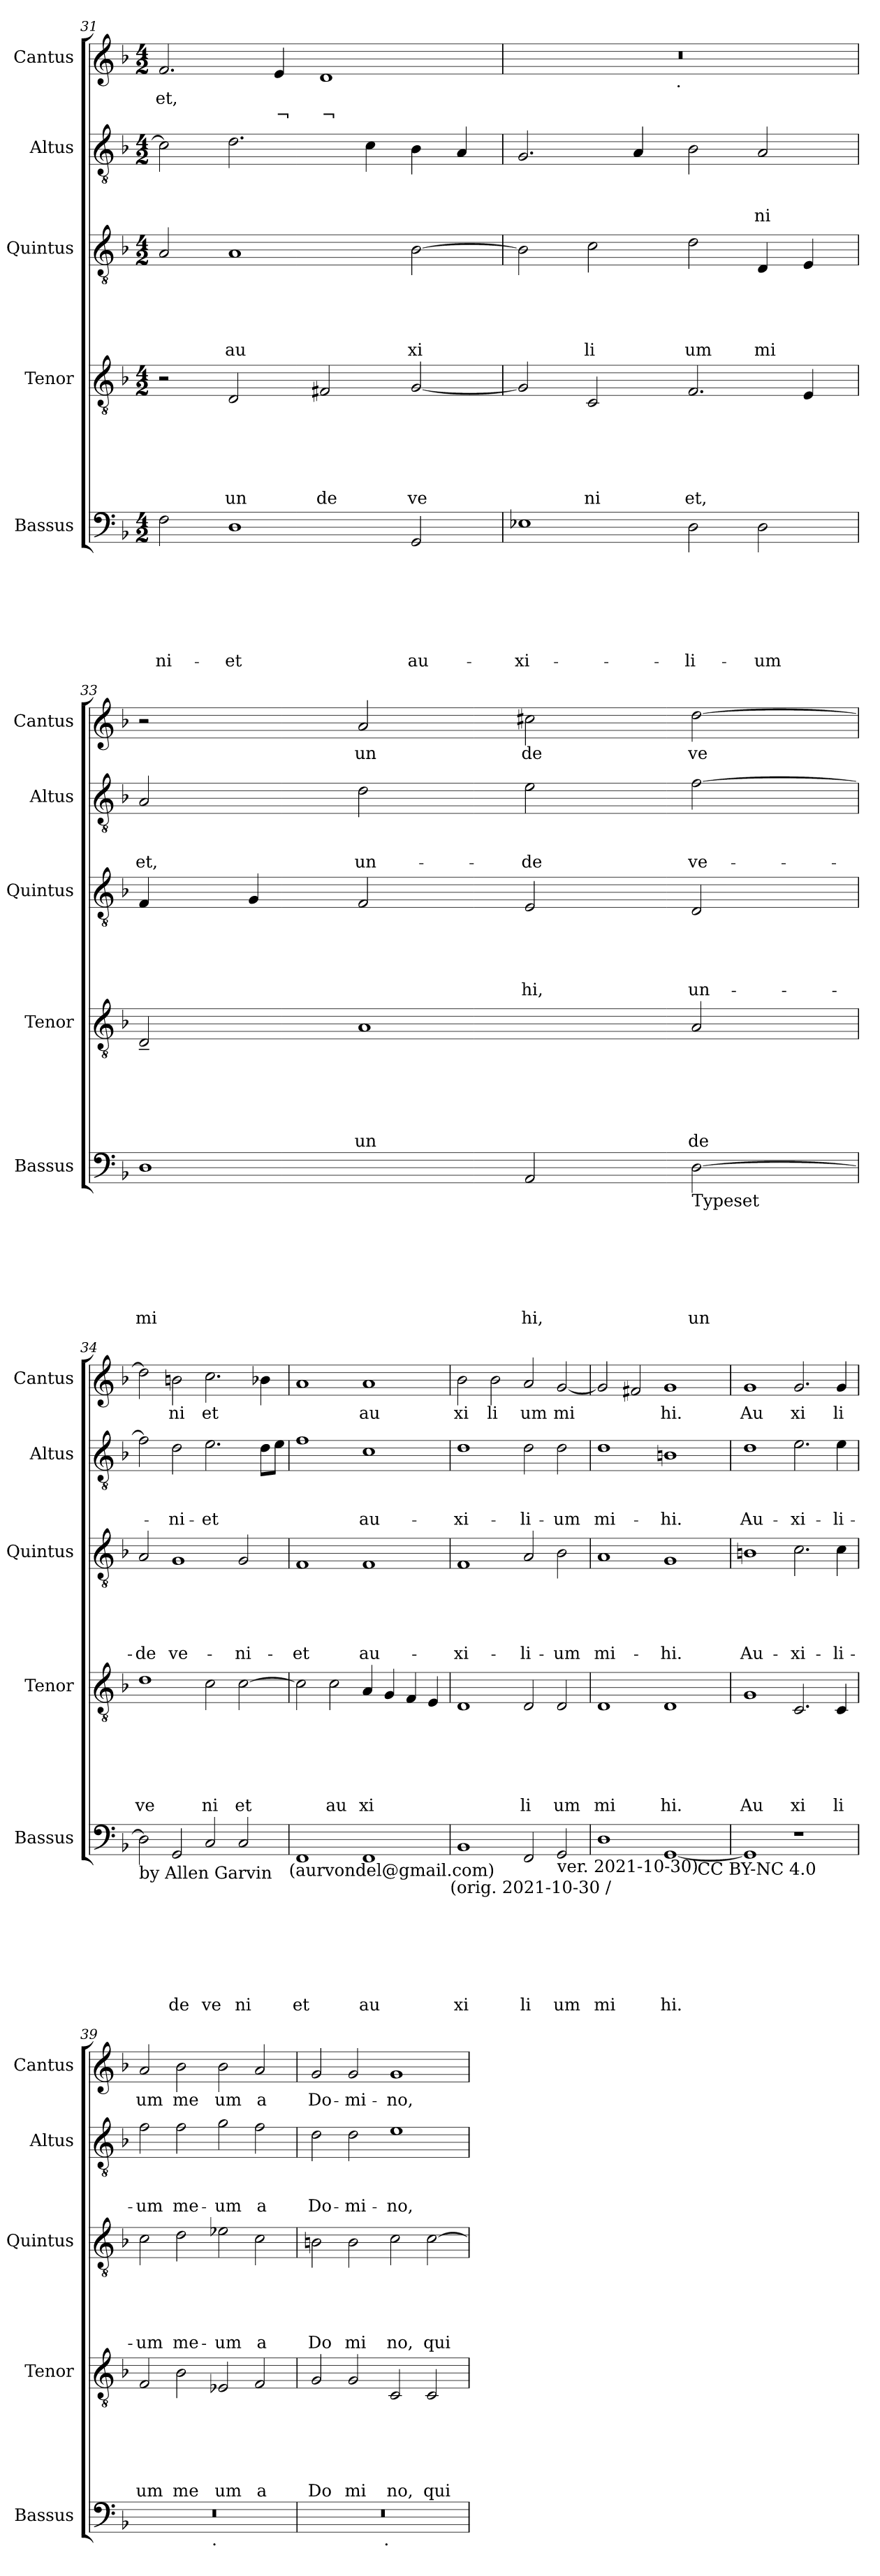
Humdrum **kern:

**kern	**text	**text	**text	**text	**text	**text	**text	**kern	**text	**text	**text	**text	**text	**text	**kern	**text	**text	**text	**text	**text	**kern	**text	**text	**text	**kern	**text	**text
*part5	*part5	*part5	*part5	*part5	*part5	*part5	*part5	*part4	*part4	*part4	*part4	*part4	*part4	*part4	*part3	*part3	*part3	*part3	*part3	*part3	*part2	*part2	*part2	*part2	*part1	*part1	*part1
*staff5	*staff5	*staff5	*staff5	*staff5	*staff5	*staff5	*staff5	*staff4	*staff4	*staff4	*staff4	*staff4	*staff4	*staff4	*staff3	*staff3	*staff3	*staff3	*staff3	*staff3	*staff2	*staff2	*staff2	*staff2	*staff1	*staff1	*staff1
*I"Bassus	*	*	*	*	*	*	*	*I"Tenor	*	*	*	*	*	*	*I"Quintus	*	*	*	*	*	*I"Altus	*	*	*	*I"Cantus	*	*
*I'Bassus	*	*	*	*	*	*	*	*I'Tenor	*	*	*	*	*	*	*I'Quintus	*	*	*	*	*	*I'Altus	*	*	*	*I'Cantus	*	*
*clefF4	*	*	*	*	*	*	*	*clefGv2	*	*	*	*	*	*	*clefGv2	*	*	*	*	*	*clefGv2	*	*	*	*clefG2	*	*
*ITrd-3c-5	*	*	*	*	*	*	*	*ITrd-3c-5	*	*	*	*	*	*	*ITrd-3c-5	*	*	*	*	*	*ITrd-3c-5	*	*	*	*	*	*
*k[b-e-]	*	*	*	*	*	*	*	*k[b-e-]	*	*	*	*	*	*	*k[b-e-]	*	*	*	*	*	*k[b-e-]	*	*	*	*k[b-]	*	*
*B-:	*	*	*	*	*	*	*	*B-:	*	*	*	*	*	*	*B-:	*	*	*	*	*	*B-:	*	*	*	*F:	*	*
*M4/2	*	*	*	*	*	*	*	*M4/2	*	*	*	*	*	*	*M4/2	*	*	*	*	*	*M4/2	*	*	*	*M4/2	*	*
=31	=31	=31	=31	=31	=31	=31	=31	=31	=31	=31	=31	=31	=31	=31	=31	=31	=31	=31	=31	=31	=31	=31	=31	=31	=31	=31	=31
!	!	!	!	!	!	!	!LO:LY:b	!	!	!	!	!	!	!	!	!	!	!	!	!	!	!	!	!	!	!LO:LY:b	!
2B-\	.	.	.	.	.	.	-ni-	2r	.	.	.	.	.	.	2d/	.	.	.	.	.	2f\]	.	.	.	2.f/	-et,	.
!	!	!	!	!	!	!	!LO:LY:b	!	!	!	!	!	!	!LO:LY:b	!	!	!	!	!	!LO:LY:b	!	!	!	!	!	!	!
1G	.	.	.	.	.	.	-et	2G/	.	.	.	.	.	un	1d	.	.	.	.	au	2.g\	.	.	.	.	.	.
!	!	!	!	!	!	!	!	!	!	!	!	!	!	!	!	!	!	!	!	!	!	!	!	!	!	!	!LO:LY:b
.	.	.	.	.	.	.	.	.	.	.	.	.	.	.	.	.	.	.	.	.	.	.	.	.	4e/	.	¬
!	!	!	!	!	!	!	!	!	!	!	!	!	!	!LO:LY:b	!	!	!	!	!	!	!	!	!	!	!	!	!LO:LY:b
.	.	.	.	.	.	.	.	2Bn/	.	.	.	.	.	de	.	.	.	.	.	.	.	.	.	.	1d	.	¬
.	.	.	.	.	.	.	.	.	.	.	.	.	.	.	.	.	.	.	.	.	4f\	.	.	.	.	.	.
!	!	!	!	!	!	!	!LO:LY:b	!	!	!	!	!	!	!LO:LY:b	!	!	!	!	!	!LO:LY:b	!	!	!	!	!	!	!
2C/	.	.	.	.	.	.	au-	[<2c/	.	.	.	.	.	ve	[>2e-\	.	.	.	.	xi	4e-\	.	.	.	.	.	.
.	.	.	.	.	.	.	.	.	.	.	.	.	.	.	.	.	.	.	.	.	4d/	.	.	.	.	.	.
=32	=32	=32	=32	=32	=32	=32	=32	=32	=32	=32	=32	=32	=32	=32	=32	=32	=32	=32	=32	=32	=32	=32	=32	=32	=32	=32	=32
!	!	!	!	!	!	!	!LO:LY:b	!	!	!	!	!	!	!	!	!	!	!	!	!	!	!	!	!	!	!	!
*	*	*	*	*	*	*	*	*	*	*	*	*	*	*	*	*	*	*	*	*	*	*	*	*	*^	*	*
1A-X	.	.	.	.	.	.	-xi-	2c/]	.	.	.	.	.	.	2e-\]	.	.	.	.	.	2.c/	.	.	.	0r	2ryy	.	.
!	!	!	!	!	!	!	!	!	!	!	!	!	!	!LO:LY:b	!	!	!	!	!	!LO:LY:b	!	!	!	!	!	!	!	!
.	.	.	.	.	.	.	.	2F/	.	.	.	.	.	ni	2f\	.	.	.	.	li	.	.	.	.	.	4...ryy	.	.
.	.	.	.	.	.	.	.	.	.	.	.	.	.	.	.	.	.	.	.	.	4d/	.	.	.	.	.	.	.
!	!	!	!	!	!	!	!	!	!	!	!	!	!	!	!	!	!	!	!	!	!	!	!	!	!	!LO:TX:b:t=.	!	!
.	.	.	.	.	.	.	.	.	.	.	.	.	.	.	.	.	.	.	.	.	.	.	.	.	.	1ryy	.	.
!	!	!	!	!	!	!	!LO:LY:b	!	!	!	!	!	!	!LO:LY:b	!	!	!	!	!	!LO:LY:b	!	!	!	!	!	!	!	!
2G\	.	.	.	.	.	.	-li-	2.B-/	.	.	.	.	.	et,	2g\	.	.	.	.	um	2e-\	.	.	.	.	.	.	.
!	!	!	!	!	!	!	!LO:LY:b	!	!	!	!	!	!	!	!	!	!	!	!	!LO:LY:b	!	!	!	!LO:LY:b	!	!	!	!
2G\	.	.	.	.	.	.	-um	.	.	.	.	.	.	.	4G/	.	.	.	.	mi	2d/	.	.	ni	.	.	.	.
.	.	.	.	.	.	.	.	4A/	.	.	.	.	.	.	4A/	.	.	.	.	.	.	.	.	.	.	.	.	.
.	.	.	.	.	.	.	.	.	.	.	.	.	.	.	.	.	.	.	.	.	.	.	.	.	.	32ryy	.	.
!!LO:LB:g=z
=33	=33	=33	=33	=33	=33	=33	=33	=33	=33	=33	=33	=33	=33	=33	=33	=33	=33	=33	=33	=33	=33	=33	=33	=33	=33	=33	=33	=33
!	!	!	!	!	!	!	!LO:LY:b	!	!	!	!	!	!	!	!	!	!	!	!	!	!	!	!	!LO:LY:b	!	!	!	!
*	*	*	*	*	*	*	*	*	*	*	*	*	*	*	*	*	*	*	*	*	*	*	*	*	*v	*v	*	*
1G	.	.	.	.	.	.	mi	2G~</	.	.	.	.	.	.	4B-/	.	.	.	.	.	2d/	.	.	et,	2r	.	.
.	.	.	.	.	.	.	.	.	.	.	.	.	.	.	4c/	.	.	.	.	.	.	.	.	.	.	.	.
!	!	!	!	!	!	!	!	!	!	!	!	!	!	!LO:LY:b	!	!	!	!	!	!	!	!	!	!LO:LY:b	!	!LO:LY:b	!
.	.	.	.	.	.	.	.	1d	.	.	.	.	.	un	2B-/	.	.	.	.	.	2g\	.	.	un-	2a/	un	.
!	!	!	!	!	!	!	!LO:LY:b	!	!	!	!	!	!	!	!	!	!	!	!	!LO:LY:b	!	!	!	!LO:LY:b	!	!LO:LY:b	!
2D/	.	.	.	.	.	.	hi,	.	.	.	.	.	.	.	2A/	.	.	.	.	hi,	2a\	.	.	-de	2cc#X\	de	.
!LO:TX:b:t=Typeset	!	!	!	!	!	!	!	!	!	!	!	!	!	!	!	!	!	!	!	!	!	!	!	!	!	!	!
!	!	!	!	!	!	!	!LO:LY:b	!	!	!	!	!	!	!LO:LY:b	!	!	!	!	!	!LO:LY:b	!	!	!	!LO:LY:b	!	!LO:LY:b	!
[>2G\	.	.	.	.	.	.	un	2d/	.	.	.	.	.	de	2G/	.	.	.	.	un-	[>2b-\	.	.	ve-	[>2dd\	ve	.
=34	=34	=34	=34	=34	=34	=34	=34	=34	=34	=34	=34	=34	=34	=34	=34	=34	=34	=34	=34	=34	=34	=34	=34	=34	=34	=34	=34
!LO:TX:b:t=by Allen Garvin	!	!	!	!	!	!	!	!	!	!	!	!	!	!	!	!	!	!	!	!	!	!	!	!	!	!	!
!	!	!	!	!	!	!	!	!	!	!	!	!	!	!LO:LY:b	!	!	!	!	!	!LO:LY:b	!	!	!	!	!	!	!
2G\]	.	.	.	.	.	.	.	1g	.	.	.	.	.	ve	2d/	.	.	.	.	-de	2b-\]	.	.	.	2dd\]	.	.
!	!	!	!	!	!	!	!LO:LY:b	!	!	!	!	!	!	!	!	!	!	!	!	!LO:LY:b	!	!	!	!LO:LY:b	!	!LO:LY:b	!
2C/	.	.	.	.	.	.	de	.	.	.	.	.	.	.	1c	.	.	.	.	ve-	2g\	.	.	-ni-	2bn\	ni	.
!	!	!	!	!	!	!	!LO:LY:b	!	!	!	!	!	!	!LO:LY:b	!	!	!	!	!	!	!	!	!	!LO:LY:b	!	!LO:LY:b	!
2F/	.	.	.	.	.	.	ve	2f\	.	.	.	.	.	ni	.	.	.	.	.	.	2.a\	.	.	-et	2.cc\	et	.
!	!	!	!	!	!	!	!LO:LY:b	!	!	!	!	!	!	!LO:LY:b	!	!	!	!	!	!LO:LY:b	!	!	!	!	!	!	!
2F/	.	.	.	.	.	.	ni	[>2f\	.	.	.	.	.	et	2c/	.	.	.	.	-ni-	.	.	.	.	.	.	.
.	.	.	.	.	.	.	.	.	.	.	.	.	.	.	.	.	.	.	.	.	8g\L	.	.	.	4b-X\	.	.
.	.	.	.	.	.	.	.	.	.	.	.	.	.	.	.	.	.	.	.	.	8a\J	.	.	.	.	.	.
!LO:TX:b:t=(aurvondel@gmail.com)	!	!	!	!	!	!	!	!	!	!	!	!	!	!	!	!	!	!	!	!	!	!	!	!	!	!	!
=35	=35	=35	=35	=35	=35	=35	=35	=35	=35	=35	=35	=35	=35	=35	=35	=35	=35	=35	=35	=35	=35	=35	=35	=35	=35	=35	=35
!	!	!	!	!	!	!	!LO:LY:b	!	!	!	!	!	!	!	!	!	!	!	!	!LO:LY:b	!	!	!	!	!	!	!
1BB-	.	.	.	.	.	.	et	2f\]	.	.	.	.	.	.	1B-	.	.	.	.	-et	1b-	.	.	.	1a	.	.
!	!	!	!	!	!	!	!	!	!	!	!	!	!	!LO:LY:b	!	!	!	!	!	!	!	!	!	!	!	!	!
.	.	.	.	.	.	.	.	2f\	.	.	.	.	.	au	.	.	.	.	.	.	.	.	.	.	.	.	.
!	!	!	!	!	!	!	!LO:LY:b	!	!	!	!	!	!	!LO:LY:b	!	!	!	!	!	!LO:LY:b	!	!	!	!LO:LY:b	!	!LO:LY:b	!
1BB-	.	.	.	.	.	.	au	4d/	.	.	.	.	.	xi	1B-	.	.	.	.	au-	1f	.	.	au-	1a	au	.
.	.	.	.	.	.	.	.	4c/	.	.	.	.	.	.	.	.	.	.	.	.	.	.	.	.	.	.	.
.	.	.	.	.	.	.	.	4B-/	.	.	.	.	.	.	.	.	.	.	.	.	.	.	.	.	.	.	.
.	.	.	.	.	.	.	.	4A/	.	.	.	.	.	.	.	.	.	.	.	.	.	.	.	.	.	.	.
!LO:TX:b:t=(orig. 2021-10-30 /	!	!	!	!	!	!	!	!	!	!	!	!	!	!	!	!	!	!	!	!	!	!	!	!	!	!	!
=36	=36	=36	=36	=36	=36	=36	=36	=36	=36	=36	=36	=36	=36	=36	=36	=36	=36	=36	=36	=36	=36	=36	=36	=36	=36	=36	=36
!	!	!	!	!	!	!	!LO:LY:b	!	!	!	!	!	!	!	!	!	!	!	!	!LO:LY:b	!	!	!	!LO:LY:b	!	!LO:LY:b	!
1E-	.	.	.	.	.	.	xi	1G	.	.	.	.	.	.	1B-	.	.	.	.	-xi-	1g	.	.	-xi-	2b-\	xi	.
!	!	!	!	!	!	!	!	!	!	!	!	!	!	!	!	!	!	!	!	!	!	!	!	!	!	!LO:LY:b	!
.	.	.	.	.	.	.	.	.	.	.	.	.	.	.	.	.	.	.	.	.	.	.	.	.	2b-\	li	.
!	!	!	!	!	!	!	!LO:LY:b	!	!	!	!	!	!	!LO:LY:b	!	!	!	!	!	!LO:LY:b	!	!	!	!LO:LY:b	!	!LO:LY:b	!
2BB-/	.	.	.	.	.	.	li	2G/	.	.	.	.	.	li	2d/	.	.	.	.	-li-	2g\	.	.	-li-	2a/	um	.
!LO:TX:b:t=ver. 2021-10-30)	!	!	!	!	!	!	!	!	!	!	!	!	!	!	!	!	!	!	!	!	!	!	!	!	!	!	!
!	!	!	!	!	!	!	!LO:LY:b	!	!	!	!	!	!	!LO:LY:b	!	!	!	!	!	!LO:LY:b	!	!	!	!LO:LY:b	!	!LO:LY:b	!
2C/	.	.	.	.	.	.	um	2G/	.	.	.	.	.	um	2e-\	.	.	.	.	-um	2g\	.	.	-um	[<2g/	mi	.
=37	=37	=37	=37	=37	=37	=37	=37	=37	=37	=37	=37	=37	=37	=37	=37	=37	=37	=37	=37	=37	=37	=37	=37	=37	=37	=37	=37
!	!	!	!	!	!	!	!LO:LY:b	!	!	!	!	!	!	!LO:LY:b	!	!	!	!	!	!LO:LY:b	!	!	!	!LO:LY:b	!	!	!
*^	*	*	*	*	*	*	*	*	*	*	*	*	*	*	*	*	*	*	*	*	*	*	*	*	*	*	*
1G	1.ryy	.	.	.	.	.	.	mi	1G	.	.	.	.	.	mi	1d	.	.	.	.	mi-	1g	.	.	mi-	2g/]	.	.
.	.	.	.	.	.	.	.	.	.	.	.	.	.	.	.	.	.	.	.	.	.	.	.	.	.	2f#/	.	.
!	!	!	!	!	!	!	!	!LO:LY:b	!	!	!	!	!	!	!LO:LY:b	!	!	!	!	!	!LO:LY:b	!	!	!	!LO:LY:b	!	!LO:LY:b	!
[<1C	.	.	.	.	.	.	.	hi.	1G	.	.	.	.	.	hi.	1c	.	.	.	.	-hi.	1en	.	.	-hi.	1g	hi.	.
!	!LO:TX:b:t=CC BY-NC 4.0	!	!	!	!	!	!	!	!	!	!	!	!	!	!	!	!	!	!	!	!	!	!	!	!	!	!	!
.	2ryy	.	.	.	.	.	.	.	.	.	.	.	.	.	.	.	.	.	.	.	.	.	.	.	.	.	.	.
=38	=38	=38	=38	=38	=38	=38	=38	=38	=38	=38	=38	=38	=38	=38	=38	=38	=38	=38	=38	=38	=38	=38	=38	=38	=38	=38	=38	=38
!	!	!	!	!	!	!	!	!	!	!	!	!	!	!	!LO:LY:b	!	!	!	!	!	!LO:LY:b	!	!	!	!LO:LY:b	!	!LO:LY:b	!
*v	*v	*	*	*	*	*	*	*	*	*	*	*	*	*	*	*	*	*	*	*	*	*	*	*	*	*	*	*
1C]	.	.	.	.	.	.	.	1c	.	.	.	.	.	Au	1en	.	.	.	.	Au-	1g	.	.	Au-	1g	Au	.
!	!	!	!	!	!	!	!	!	!	!	!	!	!	!LO:LY:b	!	!	!	!	!	!LO:LY:b	!	!	!	!LO:LY:b	!	!LO:LY:b	!
1r	.	.	.	.	.	.	.	2.F/	.	.	.	.	.	xi	2.f\	.	.	.	.	-xi-	2.a\	.	.	-xi-	2.g/	xi	.
!	!	!	!	!	!	!	!	!	!	!	!	!	!	!LO:LY:b	!	!	!	!	!	!LO:LY:b	!	!	!	!LO:LY:b	!	!LO:LY:b	!
.	.	.	.	.	.	.	.	4F/	.	.	.	.	.	li	4f\	.	.	.	.	-li-	4a\	.	.	-li-	4g/	li	.
=39	=39	=39	=39	=39	=39	=39	=39	=39	=39	=39	=39	=39	=39	=39	=39	=39	=39	=39	=39	=39	=39	=39	=39	=39	=39	=39	=39
!	!	!	!	!	!	!	!	!	!	!	!	!	!	!LO:LY:b	!	!	!	!	!	!LO:LY:b	!	!	!	!LO:LY:b	!	!LO:LY:b	!
*^	*	*	*	*	*	*	*	*	*	*	*	*	*	*	*	*	*	*	*	*	*	*	*	*	*	*	*
0r	2ryy	.	.	.	.	.	.	.	2B-/	.	.	.	.	.	um	2f\	.	.	.	.	-um	2b-\	.	.	-um	2a/	um	.
!	!	!	!	!	!	!	!	!	!	!	!	!	!	!	!LO:LY:b	!	!	!	!	!	!LO:LY:b	!	!	!	!LO:LY:b	!	!LO:LY:b	!
.	4...ryy	.	.	.	.	.	.	.	2e-\	.	.	.	.	.	me	2g\	.	.	.	.	me-	2b-\	.	.	me-	2b-\	me	.
!	!LO:TX:b:t=.	!	!	!	!	!	!	!	!	!	!	!	!	!	!	!	!	!	!	!	!	!	!	!	!	!	!	!
.	1ryy	.	.	.	.	.	.	.	.	.	.	.	.	.	.	.	.	.	.	.	.	.	.	.	.	.	.	.
!	!	!	!	!	!	!	!	!	!	!	!	!	!	!	!LO:LY:b	!	!	!	!	!	!LO:LY:b	!	!	!	!LO:LY:b	!	!LO:LY:b	!
.	.	.	.	.	.	.	.	.	2A-/	.	.	.	.	.	um	2a-X\	.	.	.	.	-um	2cc\	.	.	-um	2b-\	um	.
!	!	!	!	!	!	!	!	!	!	!	!	!	!	!	!LO:LY:b	!	!	!	!	!	!LO:LY:b	!	!	!	!LO:LY:b	!	!LO:LY:b	!
.	.	.	.	.	.	.	.	.	2B-/	.	.	.	.	.	a	2f\	.	.	.	.	a	2b-\	.	.	a	2a/	a	.
.	32ryy	.	.	.	.	.	.	.	.	.	.	.	.	.	.	.	.	.	.	.	.	.	.	.	.	.	.	.
!!LO:PB:g=z
=40	=40	=40	=40	=40	=40	=40	=40	=40	=40	=40	=40	=40	=40	=40	=40	=40	=40	=40	=40	=40	=40	=40	=40	=40	=40	=40	=40	=40
!	!	!	!	!	!	!	!	!	!	!	!	!	!	!	!LO:LY:b	!	!	!	!	!	!LO:LY:b	!	!	!	!LO:LY:b	!	!LO:LY:b	!
0r	2ryy	.	.	.	.	.	.	.	2c/	.	.	.	.	.	Do	2en\	.	.	.	.	Do	2g\	.	.	Do-	2g/	Do-	.
!	!	!	!	!	!	!	!	!	!	!	!	!	!	!	!LO:LY:b	!	!	!	!	!	!LO:LY:b	!	!	!	!LO:LY:b	!	!LO:LY:b	!
.	4...ryy	.	.	.	.	.	.	.	2c/	.	.	.	.	.	mi	2e\	.	.	.	.	mi	2g\	.	.	-mi-	2g/	-mi-	.
!	!LO:TX:b:t=.	!	!	!	!	!	!	!	!	!	!	!	!	!	!	!	!	!	!	!	!	!	!	!	!	!	!	!
.	1ryy	.	.	.	.	.	.	.	.	.	.	.	.	.	.	.	.	.	.	.	.	.	.	.	.	.	.	.
!	!	!	!	!	!	!	!	!	!	!	!	!	!	!	!LO:LY:b	!	!	!	!	!	!LO:LY:b	!	!	!	!LO:LY:b	!	!LO:LY:b	!
.	.	.	.	.	.	.	.	.	2F/	.	.	.	.	.	no,	2f\	.	.	.	.	no,	1a	.	.	-no,	1g	-no,	.
!	!	!	!	!	!	!	!	!	!	!	!	!	!	!	!LO:LY:b	!	!	!	!	!	!LO:LY:b	!	!	!	!	!	!	!
.	.	.	.	.	.	.	.	.	2F/	.	.	.	.	.	qui	[>2f\	.	.	.	.	qui	.	.	.	.	.	.	.
.	32ryy	.	.	.	.	.	.	.	.	.	.	.	.	.	.	.	.	.	.	.	.	.	.	.	.	.	.	.
*v	*v	*	*	*	*	*	*	*	*	*	*	*	*	*	*	*	*	*	*	*	*	*	*	*	*	*	*	*
=	=	=	=	=	=	=	=	=	=	=	=	=	=	=	=	=	=	=	=	=	=	=	=	=	=	=	=
*-	*-	*-	*-	*-	*-	*-	*-	*-	*-	*-	*-	*-	*-	*-	*-	*-	*-	*-	*-	*-	*-	*-	*-	*-	*-	*-	*-
